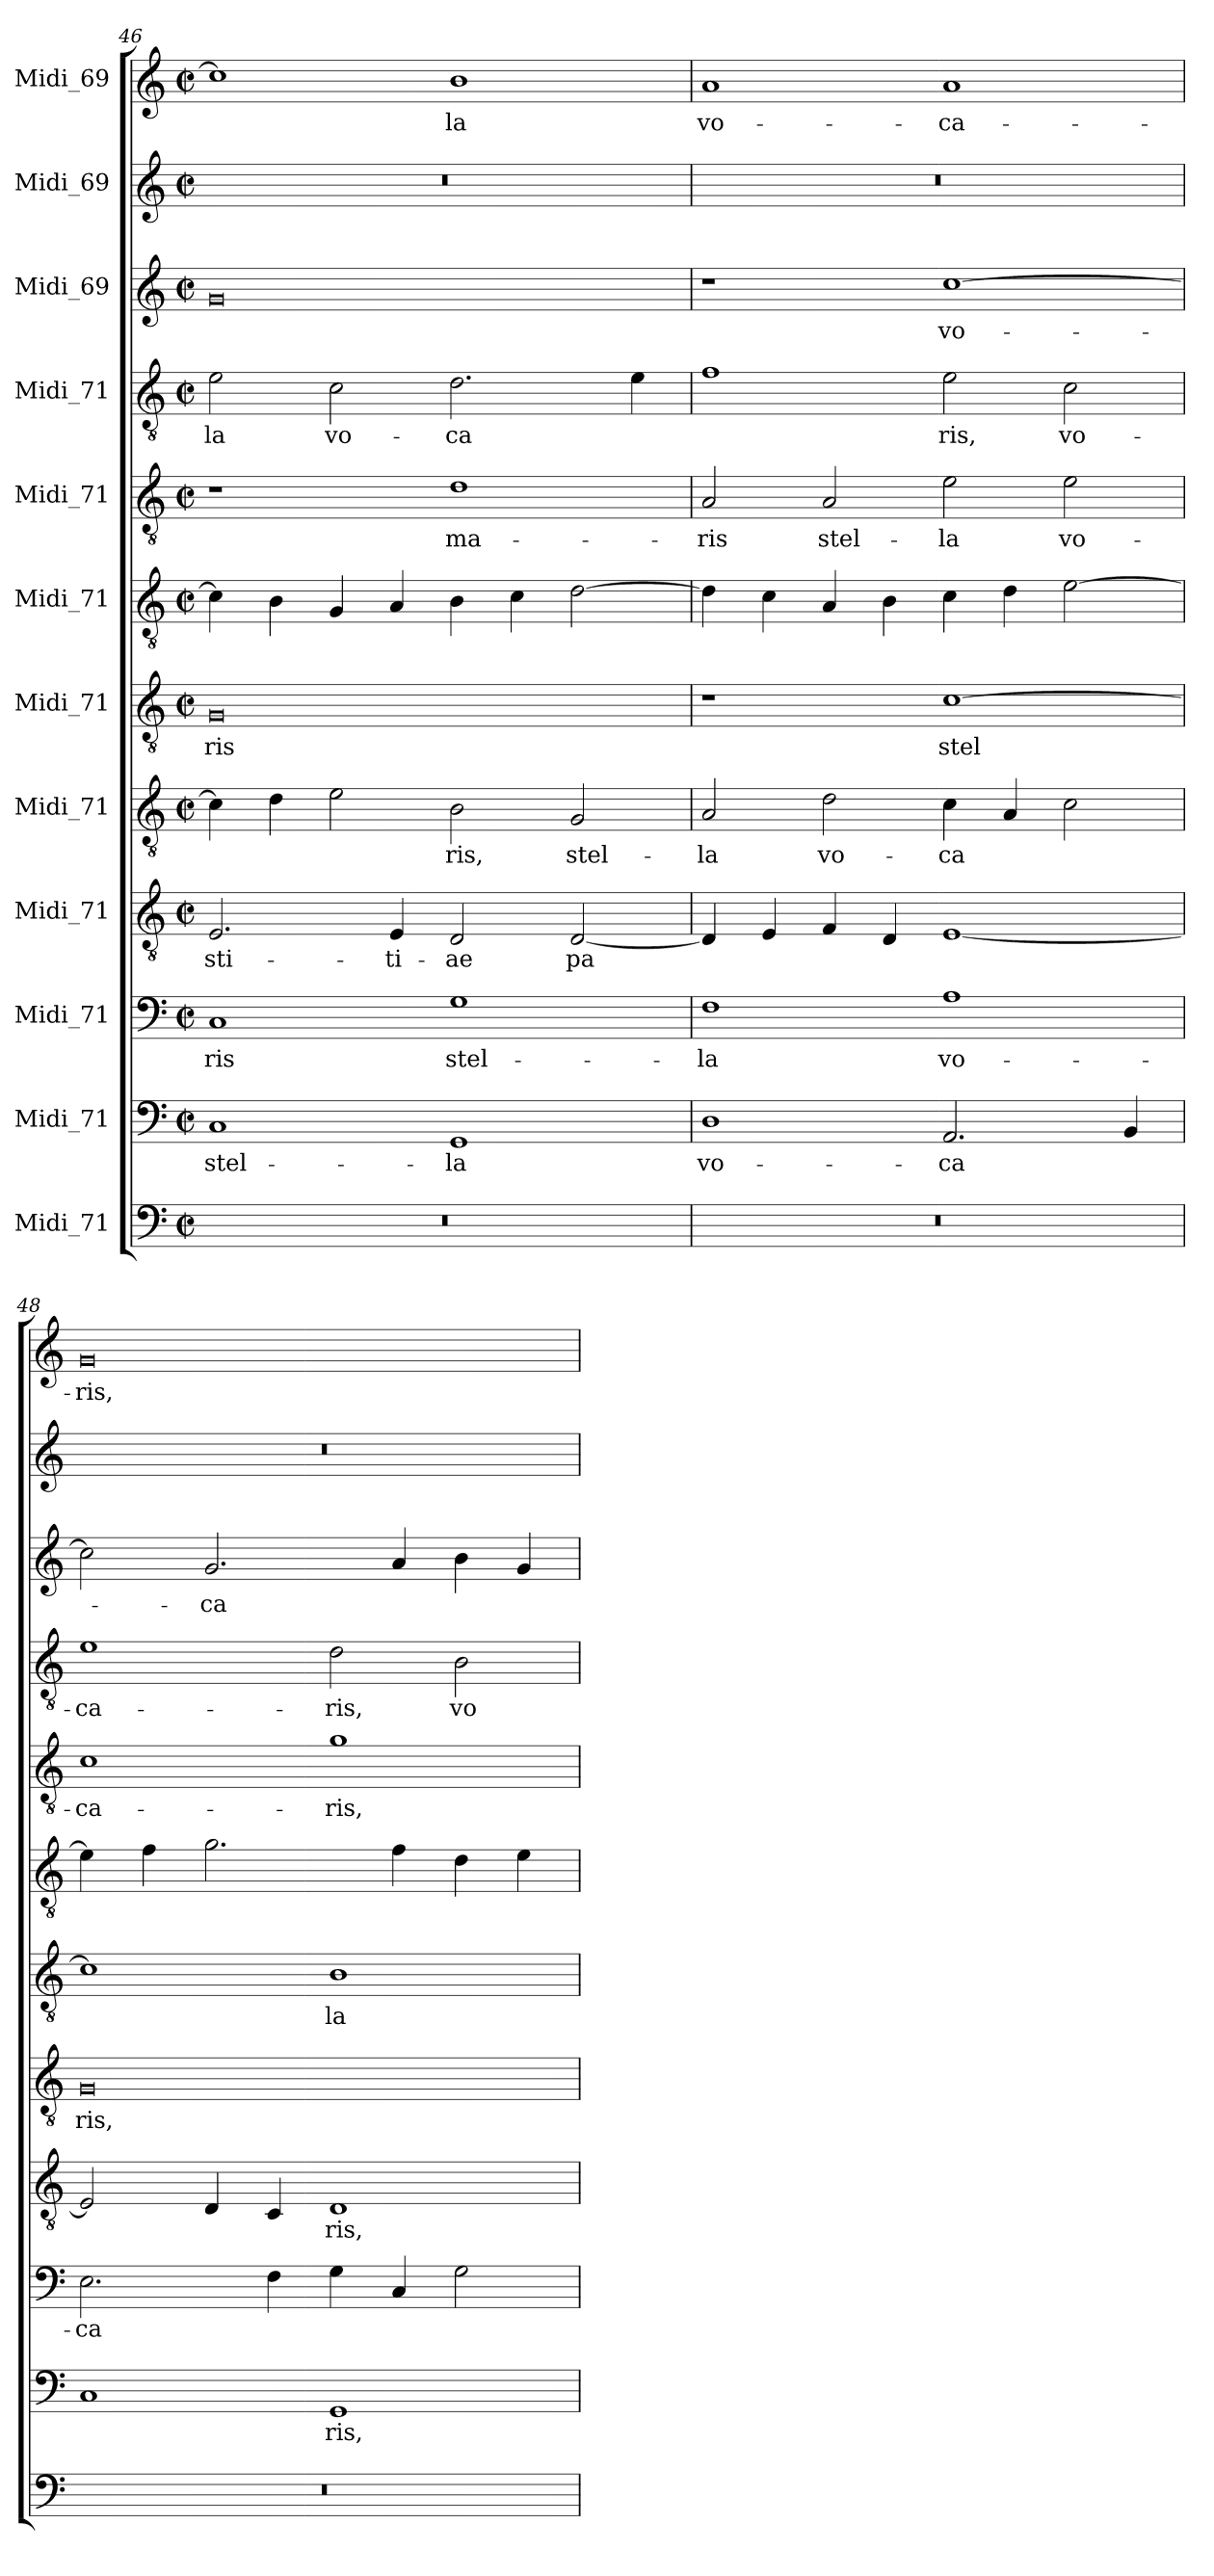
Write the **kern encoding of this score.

**kern	**kern	**text	**kern	**text	**kern	**text	**kern	**text	**kern	**text	**kern	**kern	**text	**kern	**text	**kern	**text	**kern	**kern	**text
*part12	*part11	*part11	*part10	*part10	*part9	*part9	*part8	*part8	*part7	*part7	*part6	*part5	*part5	*part4	*part4	*part3	*part3	*part2	*part1	*part1
*staff12	*staff11	*staff11	*staff10	*staff10	*staff9	*staff9	*staff8	*staff8	*staff7	*staff7	*staff6	*staff5	*staff5	*staff4	*staff4	*staff3	*staff3	*staff2	*staff1	*staff1
*I"Midi_71	*I"Midi_71	*	*I"Midi_71	*	*I"Midi_71	*	*I"Midi_71	*	*I"Midi_71	*	*I"Midi_71	*I"Midi_71	*	*I"Midi_71	*	*I"Midi_69	*	*I"Midi_69	*I"Midi_69	*
!!LO:LB:g=z
*clefF4	*clefF4	*	*clefF4	*	*clefGv2	*	*clefGv2	*	*clefGv2	*	*clefGv2	*clefGv2	*	*clefGv2	*	*clefG2	*	*clefG2	*clefG2	*
*k[]	*k[]	*	*k[]	*	*k[]	*	*k[]	*	*k[]	*	*k[]	*k[]	*	*k[]	*	*k[]	*	*k[]	*k[]	*
*C:	*C:	*	*C:	*	*C:	*	*C:	*	*C:	*	*C:	*C:	*	*C:	*	*C:	*	*C:	*C:	*
*M4/2	*M4/2	*	*M4/2	*	*M4/2	*	*M4/2	*	*M4/2	*	*M4/2	*M4/2	*	*M4/2	*	*M4/2	*	*M4/2	*M4/2	*
*met(c|)	*met(c|)	*	*met(c|)	*	*met(c|)	*	*met(c|)	*	*met(c|)	*	*met(c|)	*met(c|)	*	*met(c|)	*	*met(c|)	*	*met(c|)	*met(c|)	*
=46	=46	=46	=46	=46	=46	=46	=46	=46	=46	=46	=46	=46	=46	=46	=46	=46	=46	=46	=46	=46
!	!	!LO:LY:b	!	!LO:LY:b	!	!LO:LY:b	!	!	!	!LO:LY:b	!	!	!	!	!LO:LY:b	!	!	!	!	!
0r	1C	stel-	1C	ris	2.E	-sti-	4c]	.	0G	ris	4c]	1r	.	2e	-la	0g	.	0r	1cc]	.
.	.	.	.	.	.	.	4d	.	.	.	4B	.	.	.	.	.	.	.	.	.
!	!	!	!	!	!	!	!	!	!	!	!	!	!	!	!LO:LY:b	!	!	!	!	!
.	.	.	.	.	.	.	2e	.	.	.	4G	.	.	2c	vo-	.	.	.	.	.
!	!	!	!	!	!	!LO:LY:b	!	!	!	!	!	!	!	!	!	!	!	!	!	!
.	.	.	.	.	4E	-ti-	.	.	.	.	4A	.	.	.	.	.	.	.	.	.
!	!	!LO:LY:b	!	!LO:LY:b	!	!LO:LY:b	!	!LO:LY:b	!	!	!	!	!LO:LY:b	!	!LO:LY:b	!	!	!	!	!LO:LY:b
.	1GG	-la	1G	stel-	2D	-ae	2B	ris,	.	.	4B	1d	ma-	2.d	-ca	.	.	.	1b	-la
.	.	.	.	.	.	.	.	.	.	.	4c	.	.	.	.	.	.	.	.	.
!	!	!	!	!	!	!LO:LY:b	!	!LO:LY:b	!	!	!	!	!	!	!	!	!	!	!	!
.	.	.	.	.	[2D	pa	2G	stel-	.	.	[2d	.	.	.	.	.	.	.	.	.
.	.	.	.	.	.	.	.	.	.	.	.	.	.	4e	.	.	.	.	.	.
=47	=47	=47	=47	=47	=47	=47	=47	=47	=47	=47	=47	=47	=47	=47	=47	=47	=47	=47	=47	=47
!	!	!LO:LY:b	!	!LO:LY:b	!	!	!	!LO:LY:b	!	!	!	!	!LO:LY:b	!	!	!	!	!	!	!LO:LY:b
0r	1D	vo-	1F	-la	4D]	.	2A	-la	1r	.	4d]	2A	-ris	1f	.	1r	.	0r	1a	vo-
.	.	.	.	.	4E	.	.	.	.	.	4c	.	.	.	.	.	.	.	.	.
!	!	!	!	!	!	!	!	!LO:LY:b	!	!	!	!	!LO:LY:b	!	!	!	!	!	!	!
.	.	.	.	.	4F	.	2d	vo-	.	.	4A	2A	stel-	.	.	.	.	.	.	.
.	.	.	.	.	4D	.	.	.	.	.	4B	.	.	.	.	.	.	.	.	.
!	!	!LO:LY:b	!	!LO:LY:b	!	!	!	!LO:LY:b	!	!LO:LY:b	!	!	!LO:LY:b	!	!LO:LY:b	!	!LO:LY:b	!	!	!LO:LY:b
.	2.AA	-ca	1A	vo-	[1E	.	4c	-ca	[1c	stel	4c	2e	-la	2e	ris,	[1cc	vo-	.	1a	-ca-
.	.	.	.	.	.	.	4A	.	.	.	4d	.	.	.	.	.	.	.	.	.
!	!	!	!	!	!	!	!	!	!	!	!	!	!LO:LY:b	!	!LO:LY:b	!	!	!	!	!
.	.	.	.	.	.	.	2c	.	.	.	[2e	2e	vo-	2c	vo-	.	.	.	.	.
.	4BB	.	.	.	.	.	.	.	.	.	.	.	.	.	.	.	.	.	.	.
=48	=48	=48	=48	=48	=48	=48	=48	=48	=48	=48	=48	=48	=48	=48	=48	=48	=48	=48	=48	=48
!	!	!	!	!LO:LY:b	!	!	!	!LO:LY:b	!	!	!	!	!LO:LY:b	!	!LO:LY:b	!	!	!	!	!LO:LY:b
0r	1C	.	2.E	-ca	2E]	.	0G	ris,	1c]	.	4e]	1c	-ca-	1e	-ca-	2cc]	.	0r	0g	-ris,
.	.	.	.	.	.	.	.	.	.	.	4f	.	.	.	.	.	.	.	.	.
!	!	!	!	!	!	!	!	!	!	!	!	!	!	!	!	!	!LO:LY:b	!	!	!
.	.	.	.	.	4D	.	.	.	.	.	2.g	.	.	.	.	2.g	-ca	.	.	.
.	.	.	4F	.	4C	.	.	.	.	.	.	.	.	.	.	.	.	.	.	.
!	!	!LO:LY:b	!	!	!	!LO:LY:b	!	!	!	!LO:LY:b	!	!	!LO:LY:b	!	!LO:LY:b	!	!	!	!	!
.	1GG	ris,	4G	.	1D	ris,	.	.	1B	la	.	1g	-ris,	2d	-ris,	.	.	.	.	.
.	.	.	4C	.	.	.	.	.	.	.	4f	.	.	.	.	4a	.	.	.	.
!	!	!	!	!	!	!	!	!	!	!	!	!	!	!	!LO:LY:b	!	!	!	!	!
.	.	.	2G	.	.	.	.	.	.	.	4d	.	.	2B	vo-	4b	.	.	.	.
.	.	.	.	.	.	.	.	.	.	.	4e	.	.	.	.	4g	.	.	.	.
=	=	=	=	=	=	=	=	=	=	=	=	=	=	=	=	=	=	=	=	=
*-	*-	*-	*-	*-	*-	*-	*-	*-	*-	*-	*-	*-	*-	*-	*-	*-	*-	*-	*-	*-
